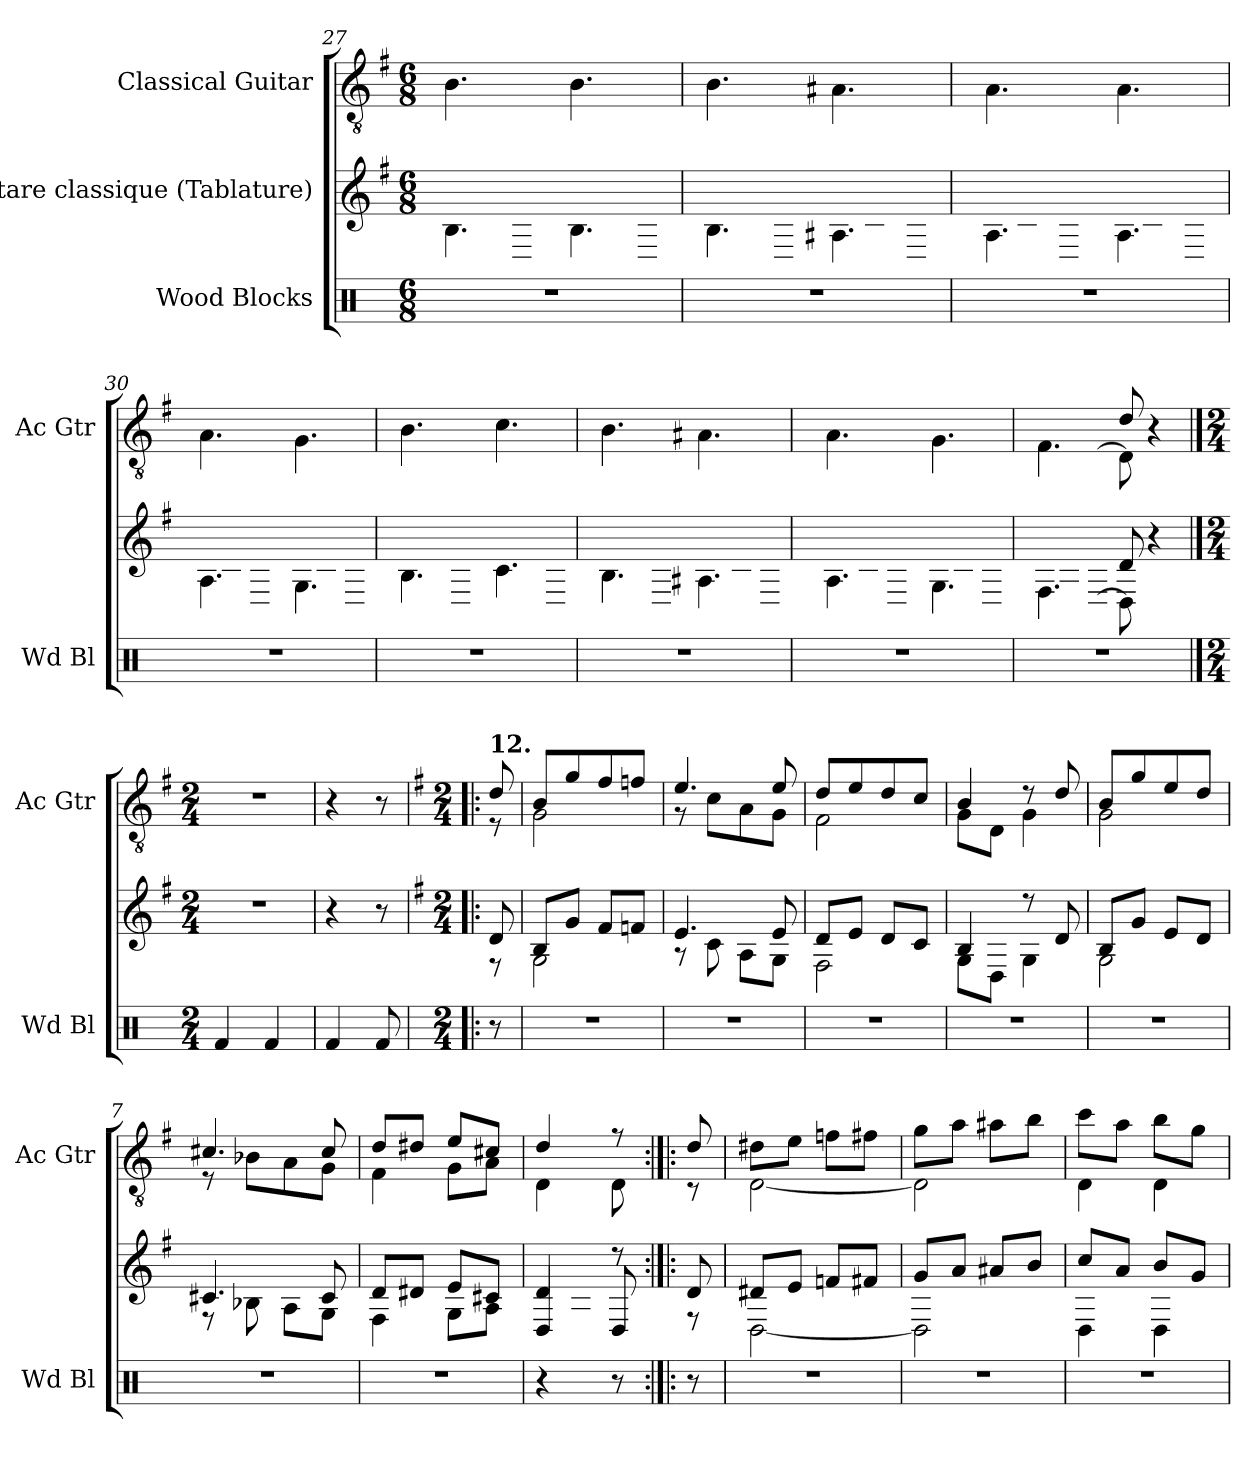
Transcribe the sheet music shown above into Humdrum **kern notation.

**kern	**kern	**kern
*part3	*part2	*part1
*staff3	*staff2	*staff1
*I"Wood Blocks	*I"Guitare classique (Tablature)	*I"Classical Guitar
*I'Wd Bl	*	*I'Ac Gtr
!!LO:PB:g=z
*clefX	*	*clefGv2
*k[]	*k[f#]	*k[f#]
*M6/8	*M6/8	*M6/8
=27	=27	=27
*	*^	*^
2.r	8BLyy	4.B	8B/Lyy	4.B\
.	8d	.	8d/	.
.	8DJ	.	8D/J	.
.	8BLyy	4.B	8B/Lyy	4.B\
.	8d	.	8d/	.
.	8DJ	.	8D/J	.
=28	=28	=28	=28	=28
2.r	8BLyy	4.B	8B/Lyy	4.B\
.	8d	.	8d/	.
.	8DJ	.	8D/J	.
.	8A#X<Lyy	4.A#	8A#X</Lyy	4.A#\
.	8c#X	.	8c#X/	.
.	8DJ	.	8D/J	.
=29	=29	=29	=29	=29
2.r	8An<Lyy	4.A	8An</Lyy	4.A\
.	8cn	.	8cn/	.
.	8DJ	.	8D/J	.
.	8ALyy	4.A	8A/Lyy	4.A\
.	8c	.	8c/	.
.	8DJ	.	8D/J	.
=30	=30	=30	=30	=30
2.r	8ALyy	4.A	8A/Lyy	4.A\
.	8c	.	8c/	.
.	8DJ	.	8D/J	.
.	8GLyy	4.G	8G/Lyy	4.G\
.	8B	.	8B/	.
.	8DJ	.	8D/J	.
!!LO:LB:g=z	!!
=31	=31	=31	=31	=31
2.r	8B<Lyy	4.B	8B</Lyy	4.B\
.	8d	.	8d/	.
.	8DJ	.	8D/J	.
.	8c<Lyy	4.c	8c</Lyy	4.c\
.	8e	.	8e/	.
.	8DJ	.	8D/J	.
=32	=32	=32	=32	=32
2.r	8B<Lyy	4.B	8B</Lyy	4.B\
.	8d	.	8d/	.
.	8DJ	.	8D/J	.
.	8A#X<Lyy	4.A#	8A#X</Lyy	4.A#\
.	8c#X	.	8c#X/	.
.	8DJ	.	8D/J	.
=33	=33	=33	=33	=33
2.r	8An<Lyy	4.A	8An</Lyy	4.A\
.	8cn	.	8cn/	.
.	8DJ	.	8D/J	.
.	8GLyy	4.G<	8G/Lyy	4.G<\
.	8B	.	8B/	.
.	8DJ	.	8D/J	.
=34	=34	=34	=34	=34
2.r	8F#<Lyy	4.F#	8F#</Lyy	4.F#\
.	8A	.	8A/	.
.	[8DJ	.	[8D/J	.
.	8d	8D]	8d/	8D\]
.	4r	4ryy	4r	4ryy
*	*v	*v	*	*
*	*	*v	*v
!!LO:LB:g=z
==1	==1	==1
*stria1	*stria6	*
*M2/4	*M2/4	*M2/4
*	*	*MM76
4Rf/	2r	2r
4Rf/	.	.
=1X1	=1X1	=1X1
4Rf/	4r	4r
8Rf/	8r	8r
=2X!|:	=2X!|:	=2X!|:
*	*k[f#]	*k[f#]
*M2/4	*M2/4	*M2/4
*	*	*MM76
*	*^	*^
!	!	!	!LO:TX:a:B:t=12.	!
8r	8d	8r	8d/	8r
=2	=2	=2	=2	=2
2r	8BL	2G	8B/L	2G\
.	8gJ	.	8g/	.
.	8f#L	.	8f#/	.
.	8fnJ	.	8fn/J	.
=3	=3	=3	=3	=3
2r	4.e	8r	4.e/	8r
.	.	8c<	.	8c<\L
.	.	8A<L	.	8A<\
.	8e	8GJ	8e/	8G\J
=4	=4	=4	=4	=4
2r	8dL	2F#<	8d/L	2F#<\
.	8eJ	.	8e/	.
.	8dL	.	8d/	.
.	8cJ	.	8c/J	.
=5	=5	=5	=5	=5
2r	4B	8G<L	4B/	8G<\L
.	.	8DJ	.	8D\J
.	8r	4G	8rd	4G\
.	8d	.	8d/	.
=6	=6	=6	=6	=6
2r	8BL	2G	8B/L	2G\
.	8gJ	.	8g/	.
.	8eL	.	8e/	.
.	8dJ	.	8d/J	.
=7	=7	=7	=7	=7
2r	4.c#X	8r	4.c#X/	8r
.	.	8B-X<	.	8B-X<\L
.	.	8A<L	.	8A<\
.	8c#	8GJ	8c#/	8G\J
!!LO:LB:g=z	!!
=8	=8	=8	=8	=8
2r	8dL	4F#<	8d/L	4F#<\
.	8d#XJ	.	8d#X/J	.
.	8eL	8G<L	8e/L	8G<\L
.	8c#XJ	8A<J	8c#X/J	8A<\J
=9	=9	=9	=9	=9
*	*	*^	*	*^
4r	4d	8DLyy	4D<	4d/	8D/Lyy	4D<\
.	.	8A<J	.	.	8A</J	.
8r	8r	8ryy	8D	8r	8ryy	8D\
*	*	*v	*v	*	*	*
*	*	*	*	*v	*v
=9X3:|!|:	=9X3:|!|:	=9X3:|!|:	=9X3:|!|:	=9X3:|!|:
8r	8d	8r	8d/	8r
=10	=10	=10	=10	=10
2r	8d#XL	[2D	8d#X>\L	[2D\
.	8eJ	.	8e\J	.
.	8fnL	.	8fn>\L	.
.	8f#XJ	.	8f#X>\J	.
=11	=11	=11	=11	=11
2r	8gL	2D]	8g>\L	2D\]
.	8aJ	.	8a>\J	.
.	8a#XL	.	8a#X>\L	.
.	8bJ	.	8b>\J	.
=12	=12	=12	=12	=12
2r	8ccL	4D	8cc>\L	4D\
.	8aJ	.	8a>\J	.
.	8bL	4D	8b>\L	4D\
.	8gJ	.	8g>\J	.
*	*v	*v	*	*
*	*	*v	*v
=	=	=
*-	*-	*-
